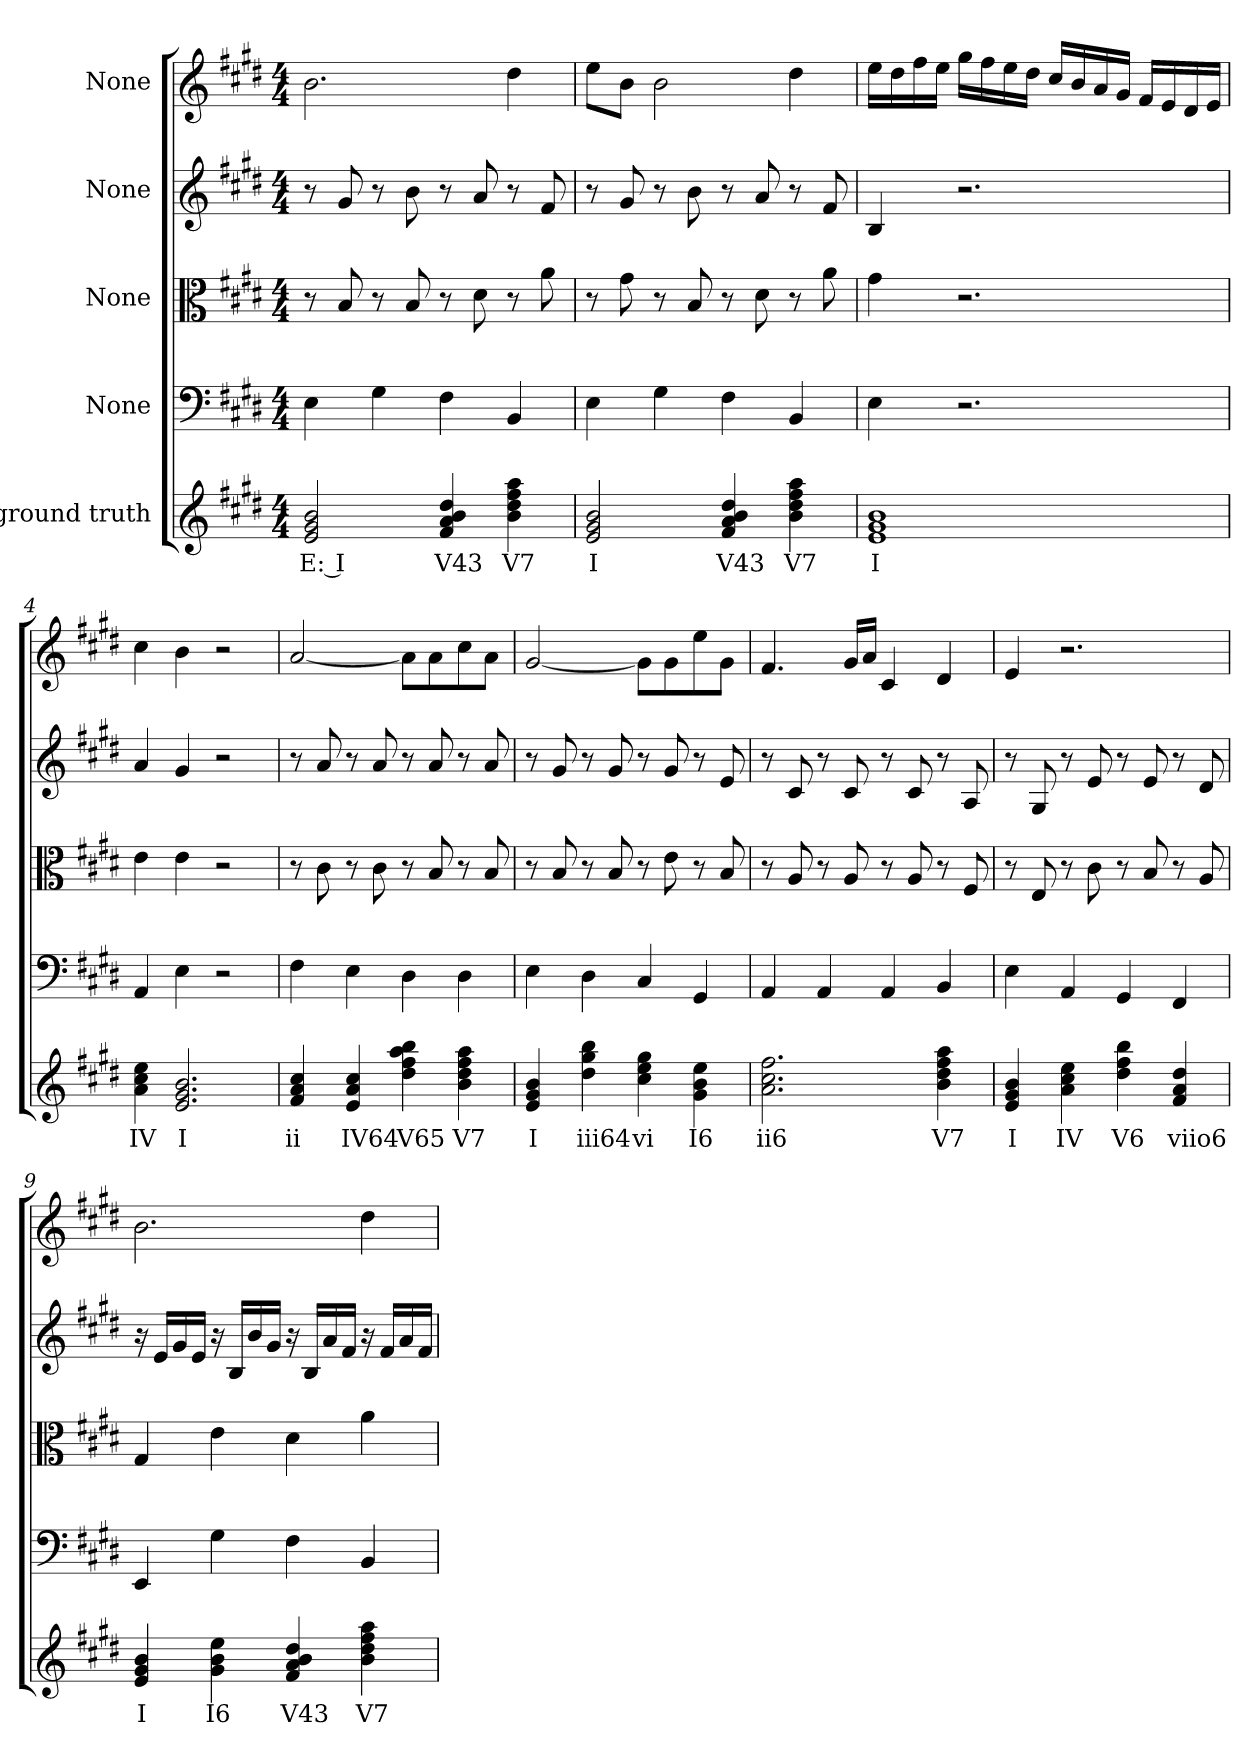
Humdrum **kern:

**kern	**text	**kern	**kern	**kern	**kern
*part5	*part5	*part4	*part3	*part2	*part1
*staff5	*staff5	*staff4	*staff3	*staff2	*staff1
*I"ground truth	*	*I"None	*I"None	*I"None	*I"None
*	*	*clefF4	*clefC3	*clefG2	*clefG2
*k[f#c#g#d#]	*	*k[f#c#g#d#]	*k[f#c#g#d#]	*k[f#c#g#d#]	*k[f#c#g#d#]
*M4/4	*	*M4/4	*M4/4	*M4/4	*M4/4
=1	=1	=1	=1	=1	=1
2e 2g# 2b	E: I	4E\	8r	8r	2.b\
.	.	.	8B/	8g#/	.
.	.	4G#\	8r	8r	.
.	.	.	8B/	8b\	.
4f# 4a 4b 4dd#	V43	4F#\	8r	8r	.
.	.	.	8d#\	8a/	.
4b 4dd# 4ff# 4aa	V7	4BB/	8r	8r	4dd#\
.	.	.	8a\	8f#/	.
=2	=2	=2	=2	=2	=2
2e 2g# 2b	I	4E\	8r	8r	8ee\L
.	.	.	8g#\	8g#/	8b\J
.	.	4G#\	8r	8r	2b\
.	.	.	8B/	8b\	.
4f# 4a 4b 4dd#	V43	4F#\	8r	8r	.
.	.	.	8d#\	8a/	.
4b 4dd# 4ff# 4aa	V7	4BB/	8r	8r	4dd#\
.	.	.	8a\	8f#/	.
=3	=3	=3	=3	=3	=3
1e 1g# 1b	I	4E\	4g#\	4B/	16ee\LL
.	.	.	.	.	16dd#\
.	.	.	.	.	16ff#\
.	.	.	.	.	16ee\JJ
.	.	2.r	2.r	2.r	16gg#\LL
.	.	.	.	.	16ff#\
.	.	.	.	.	16ee\
.	.	.	.	.	16dd#\JJ
.	.	.	.	.	16cc#/LL
.	.	.	.	.	16b/
.	.	.	.	.	16a/
.	.	.	.	.	16g#/JJ
.	.	.	.	.	16f#/LL
.	.	.	.	.	16e/
.	.	.	.	.	16d#/
.	.	.	.	.	16e/JJ
=4	=4	=4	=4	=4	=4
4a 4cc# 4ee	IV	4AA/	4e\	4a/	4cc#\
2.e 2.g# 2.b	I	4E\	4e\	4g#/	4b\
.	.	2r	2r	2r	2r
!!LO:LB:g=z
=5	=5	=5	=5	=5	=5
4f# 4a 4cc#	ii	4F#\	8r	8r	[2a/
.	.	.	8c#\	8a/	.
4e 4a 4cc#	IV64	4E\	8r	8r	.
.	.	.	8c#\	8a/	.
4dd# 4ff# 4aa 4bb	V65	4D#\	8r	8r	8a\L]
.	.	.	8B/	8a/	8a\
4b 4dd# 4ff# 4aa	V7	4D#\	8r	8r	8cc#\
.	.	.	8B/	8a/	8a\J
=6	=6	=6	=6	=6	=6
4e 4g# 4b	I	4E\	8r	8r	[2g#/
.	.	.	8B/	8g#/	.
4dd# 4gg# 4bb	iii64	4D#\	8r	8r	.
.	.	.	8B/	8g#/	.
4cc# 4ee 4gg#	vi	4C#/	8r	8r	8g#\L]
.	.	.	8e\	8g#/	8g#\
4g# 4b 4ee	I6	4GG#/	8r	8r	8ee\
.	.	.	8B/	8e/	8g#\J
=7	=7	=7	=7	=7	=7
2.a 2.cc# 2.ff#	ii6	4AA/	8r	8r	4.f#/
.	.	.	8A/	8c#/	.
.	.	4AA/	8r	8r	.
.	.	.	8A/	8c#/	16g#/LL
.	.	.	.	.	16a/JJ
.	.	4AA/	8r	8r	4c#/
.	.	.	8A/	8c#/	.
4b 4dd# 4ff# 4aa	V7	4BB/	8r	8r	4d#/
.	.	.	8F#/	8A/	.
=8	=8	=8	=8	=8	=8
4e 4g# 4b	I	4E\	8r	8r	4e/
.	.	.	8E/	8G#/	.
4a 4cc# 4ee	IV	4AA/	8r	8r	2.r
.	.	.	8c#\	8e/	.
4dd# 4ff# 4bb	V6	4GG#/	8r	8r	.
.	.	.	8B/	8e/	.
4f# 4a 4dd#	viio6	4FF#/	8r	8r	.
.	.	.	8A/	8d#/	.
!!LO:LB:g=z
=9	=9	=9	=9	=9	=9
4e 4g# 4b	I	4EE/	4G#/	16r	2.b\
.	.	.	.	16e/LL	.
.	.	.	.	16g#/	.
.	.	.	.	16e/JJ	.
4g# 4b 4ee	I6	4G#\	4e\	16r	.
.	.	.	.	16B/LL	.
.	.	.	.	16b/	.
.	.	.	.	16g#/JJ	.
4f# 4a 4b 4dd#	V43	4F#\	4d#\	16r	.
.	.	.	.	16B/LL	.
.	.	.	.	16a/	.
.	.	.	.	16f#/JJ	.
4b 4dd# 4ff# 4aa	V7	4BB/	4a\	16r	4dd#\
.	.	.	.	16f#/LL	.
.	.	.	.	16a/	.
.	.	.	.	16f#/JJ	.
=	=	=	=	=	=
*-	*-	*-	*-	*-	*-
